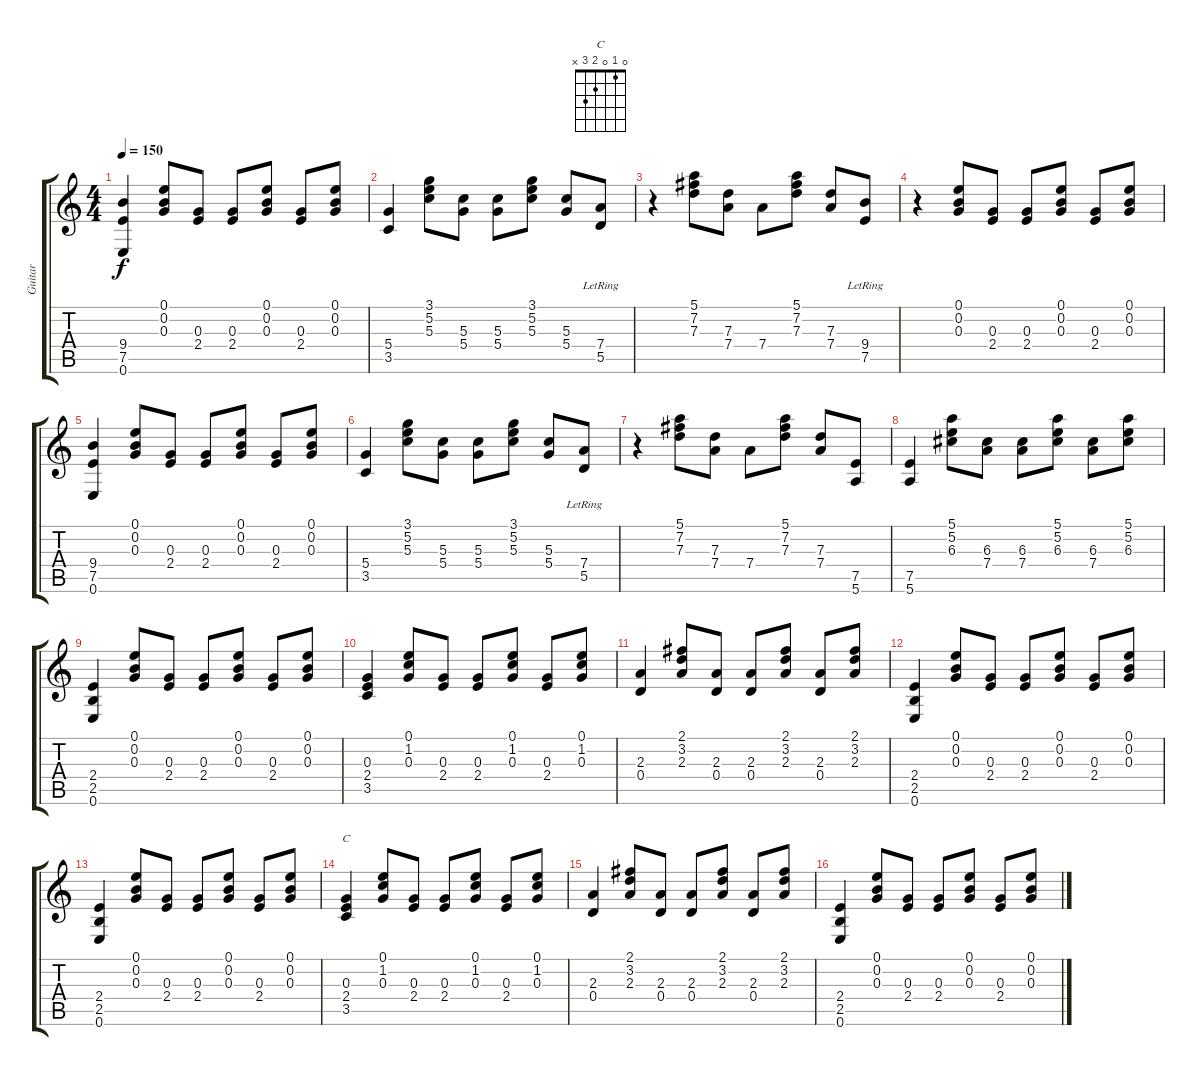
\track ("Guitar " "Guitar ") {instrument overdrivenguitar}
\staff {score tabs}
\tuning (E4 B3 G3 D3 A2 E2) {hide}
\chord ("C" 0 1 0 2 3 x)
\ts (4 4)
\tempo 150
\clef g2
\ks c
(9.4 7.5 0.6).4{dy f} (0.1 0.2 0.3).8 (0.3 2.4).8 (0.3 2.4).8 (0.1 0.2 0.3).8 (0.3 2.4).8 (0.1 0.2 0.3).8 |
(5.4 3.5).4 (3.1 5.2 5.3).8 (5.3 5.4).8 (5.3 5.4).8 (3.1 5.2 5.3).8 (5.3 5.4).8 (7.4{lr} 5.5{lr}).8 |
r.4 (5.1 7.2 7.3).8 (7.3 7.4).8 7.4.8 (5.1 7.2 7.3).8 (7.3 7.4).8 (9.4{lr} 7.5{lr}).8 |
r.4 (0.1 0.2 0.3).8 (0.3 2.4).8 (0.3 2.4).8 (0.1 0.2 0.3).8 (0.3 2.4).8 (0.1 0.2 0.3).8 |
(9.4 7.5 0.6).4 (0.1 0.2 0.3).8 (0.3 2.4).8 (0.3 2.4).8 (0.1 0.2 0.3).8 (0.3 2.4).8 (0.1 0.2 0.3).8 |
(5.4 3.5).4 (3.1 5.2 5.3).8 (5.3 5.4).8 (5.3 5.4).8 (3.1 5.2 5.3).8 (5.3 5.4).8 (7.4{lr} 5.5{lr}).8 |
r.4 (5.1 7.2 7.3).8 (7.3 7.4).8 7.4.8 (5.1 7.2 7.3).8 (7.3 7.4).8 (7.5 5.6).8 |
(7.5 5.6).4 (5.1 5.2 6.3).8 (6.3 7.4).8 (6.3 7.4).8 (5.1 5.2 6.3).8 (6.3 7.4).8 (5.1 5.2 6.3).8 |
(2.4 2.5 0.6).4 (0.1 0.2 0.3).8 (0.3 2.4).8 (0.3 2.4).8 (0.1 0.2 0.3).8 (0.3 2.4).8 (0.1 0.2 0.3).8 |
(0.3 2.4 3.5).4 (0.1 1.2 0.3).8 (0.3 2.4).8 (0.3 2.4).8 (0.1 1.2 0.3).8 (0.3 2.4).8 (0.1 1.2 0.3).8 |
(2.3 0.4).4 (2.1 3.2 2.3).8 (2.3 0.4).8 (2.3 0.4).8 (2.1 3.2 2.3).8 (2.3 0.4).8 (2.1 3.2 2.3).8 |
(2.4 2.5 0.6).4 (0.1 0.2 0.3).8 (0.3 2.4).8 (0.3 2.4).8 (0.1 0.2 0.3).8 (0.3 2.4).8 (0.1 0.2 0.3).8 |
(2.4 2.5 0.6).4 (0.1 0.2 0.3).8 (0.3 2.4).8 (0.3 2.4).8 (0.1 0.2 0.3).8 (0.3 2.4).8 (0.1 0.2 0.3).8 |
(0.3 2.4 3.5).4{ch "C"} (0.1 1.2 0.3).8 (0.3 2.4).8 (0.3 2.4).8 (0.1 1.2 0.3).8 (0.3 2.4).8 (0.1 1.2 0.3).8 |
(2.3 0.4).4 (2.1 3.2 2.3).8 (2.3 0.4).8 (2.3 0.4).8 (2.1 3.2 2.3).8 (2.3 0.4).8 (2.1 3.2 2.3).8 |
(2.4 2.5 0.6).4 (0.1 0.2 0.3).8 (0.3 2.4).8 (0.3 2.4).8 (0.1 0.2 0.3).8 (0.3 2.4).8 (0.1 0.2 0.3).8
